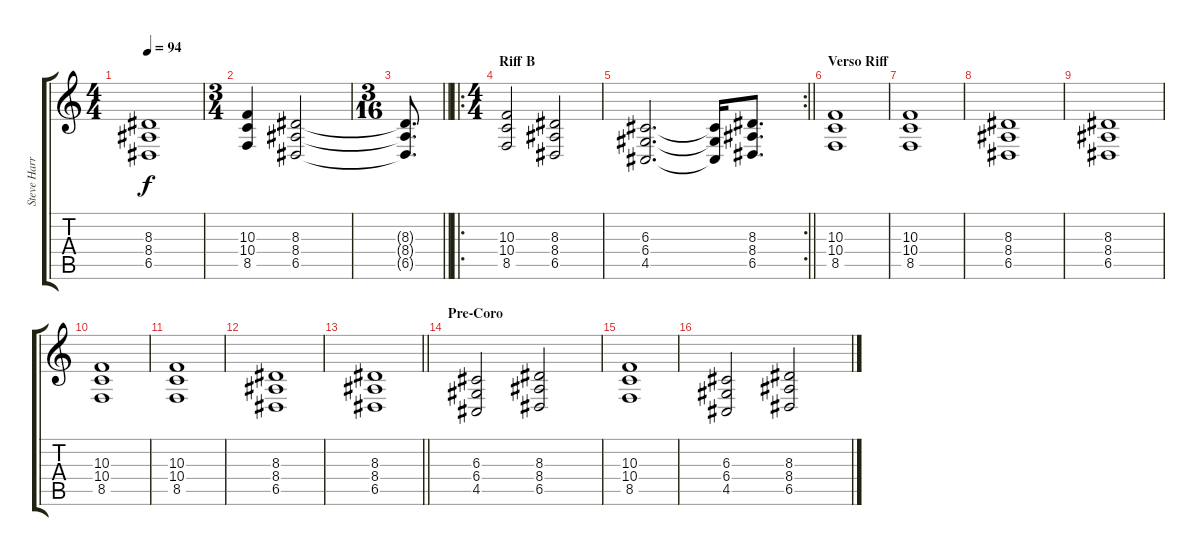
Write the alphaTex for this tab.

\track ("Steve Harris (Sintetizador)" "Steve Harr") {instrument synthstrings1}
\staff {score tabs}
\tuning (E4 B3 G3 D3 A2 E2) {hide}
\ts (4 4)
\tempo 94
\clef g2
\ks c
(8.3 8.4 6.5).1{dy f} |
\ts (3 4)
(10.3 10.4 8.5).4 (8.3 8.4 6.5).2 |
\ts (3 16)
\barLineRight lightlight
(8.3{t} 8.4{t} 6.5{t}).8{d} |
\ro
\ts (4 4)
\section ("" "Riff B")
(10.3 10.4 8.5).2 (8.3 8.4 6.5).2 |
\rc 2
\barLineRight lightlight
(6.3 6.4 4.5).2{d} (6.3{t} 6.4{t} 4.5{t}).16 (8.3 8.4 6.5).8{d} |
\section ("" "Verso Riff")
(10.3 10.4 8.5).1 |
(10.3 10.4 8.5).1 |
(8.3 8.4 6.5).1 |
(8.3 8.4 6.5).1 |
(10.3 10.4 8.5).1 |
(10.3 10.4 8.5).1 |
(8.3 8.4 6.5).1 |
\barLineRight lightlight
(8.3 8.4 6.5).1 |
\section ("" "Pre-Coro")
(6.3 6.4 4.5).2 (8.3 8.4 6.5).2 |
(10.3 10.4 8.5).1 |
(6.3 6.4 4.5).2 (8.3 8.4 6.5).2
